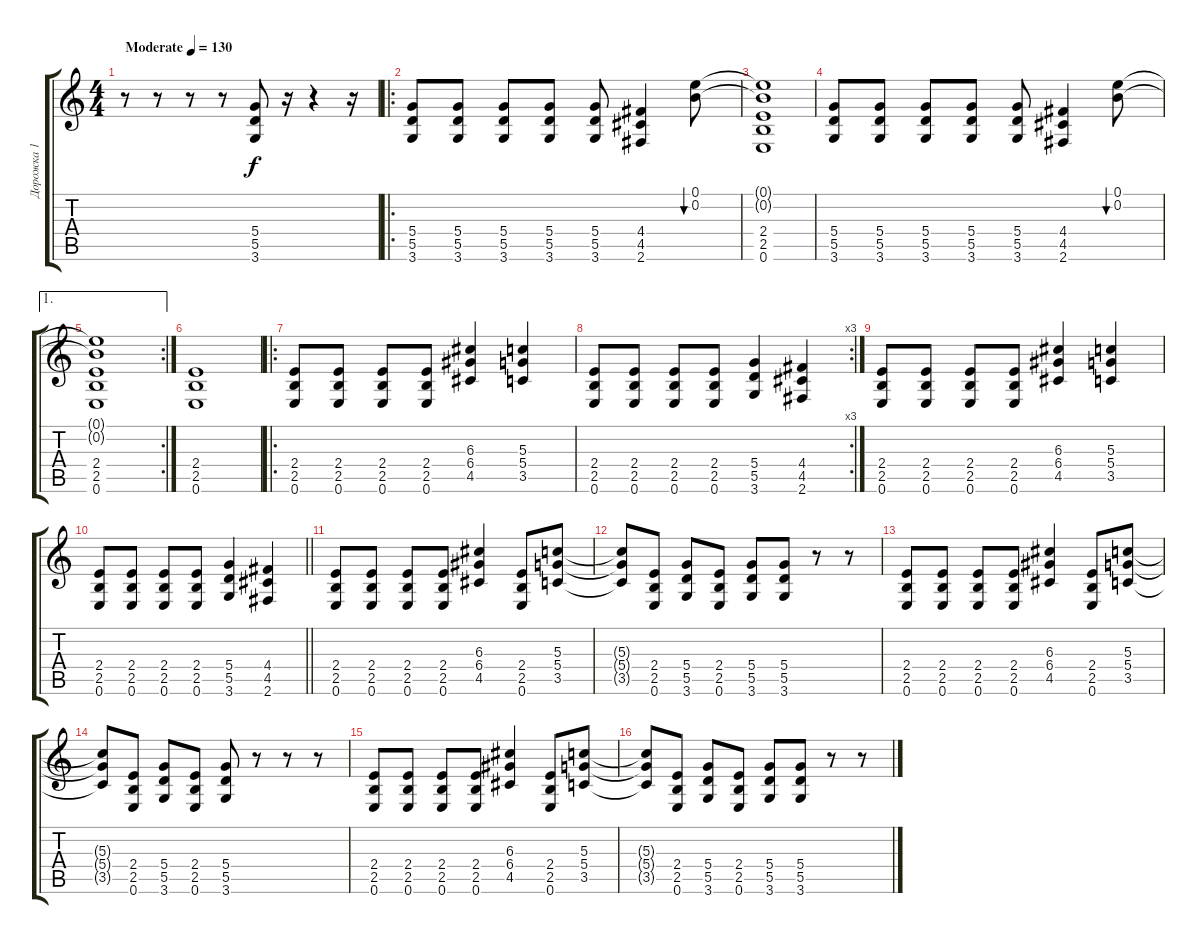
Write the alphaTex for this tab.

\track ("Дорожка 1" "Дорожка 1") {instrument distortionguitar}
\staff {score tabs}
\tuning (E4 B3 G3 D3 A2 E2) {hide}
\ts (4 4)
\tempo (130 "Moderate")
\clef g2
\ks c
r.8{dy f instrument distortionguitar} r.8 r.8 r.8 (5.4 5.5 3.6).8 r.16 r.4 r.16 |
\ro
(5.4 5.5 3.6).8 (5.4 5.5 3.6).8 (5.4 5.5 3.6).8 (5.4 5.5 3.6).8 (5.4 5.5 3.6).8 (4.4 4.5 2.6).4 (0.1 0.2).8{bu 480} |
(0.1{t} 0.2{t} 2.4 2.5 0.6).1 |
(5.4 5.5 3.6).8 (5.4 5.5 3.6).8 (5.4 5.5 3.6).8 (5.4 5.5 3.6).8 (5.4 5.5 3.6).8 (4.4 4.5 2.6).4 (0.1 0.2).8{bu 480} |
\ae 1
\rc 2
(0.1{t} 0.2{t} 2.4 2.5 0.6).1 |
(2.4 2.5 0.6).1 |
\ro
(2.4 2.5 0.6).8 (2.4 2.5 0.6).8 (2.4 2.5 0.6).8 (2.4 2.5 0.6).8 (6.3 6.4 4.5).4 (5.3 5.4 3.5).4 |
\rc 3
(2.4 2.5 0.6).8 (2.4 2.5 0.6).8 (2.4 2.5 0.6).8 (2.4 2.5 0.6).8 (5.4 5.5 3.6).4 (4.4 4.5 2.6).4 |
(2.4 2.5 0.6).8 (2.4 2.5 0.6).8 (2.4 2.5 0.6).8 (2.4 2.5 0.6).8 (6.3 6.4 4.5).4 (5.3 5.4 3.5).4 |
\barLineRight lightlight
(2.4 2.5 0.6).8 (2.4 2.5 0.6).8 (2.4 2.5 0.6).8 (2.4 2.5 0.6).8 (5.4 5.5 3.6).4 (4.4 4.5 2.6).4 |
(2.4 2.5 0.6).8 (2.4 2.5 0.6).8 (2.4 2.5 0.6).8 (2.4 2.5 0.6).8 (6.3 6.4 4.5).4 (2.4 2.5 0.6).8 (5.3 5.4 3.5).8 |
(5.3{t} 5.4{t} 3.5{t}).8 (2.4 2.5 0.6).8 (5.4 5.5 3.6).8 (2.4 2.5 0.6).8 (5.4 5.5 3.6).8 (5.4 5.5 3.6).8 r.8 r.8 |
(2.4 2.5 0.6).8 (2.4 2.5 0.6).8 (2.4 2.5 0.6).8 (2.4 2.5 0.6).8 (6.3 6.4 4.5).4 (2.4 2.5 0.6).8 (5.3 5.4 3.5).8 |
(5.3{t} 5.4{t} 3.5{t}).8 (2.4 2.5 0.6).8 (5.4 5.5 3.6).8 (2.4 2.5 0.6).8 (5.4 5.5 3.6).8 r.8 r.8 r.8 |
(2.4 2.5 0.6).8 (2.4 2.5 0.6).8 (2.4 2.5 0.6).8 (2.4 2.5 0.6).8 (6.3 6.4 4.5).4 (2.4 2.5 0.6).8 (5.3 5.4 3.5).8 |
(5.3{t} 5.4{t} 3.5{t}).8 (2.4 2.5 0.6).8 (5.4 5.5 3.6).8 (2.4 2.5 0.6).8 (5.4 5.5 3.6).8 (5.4 5.5 3.6).8 r.8 r.8
